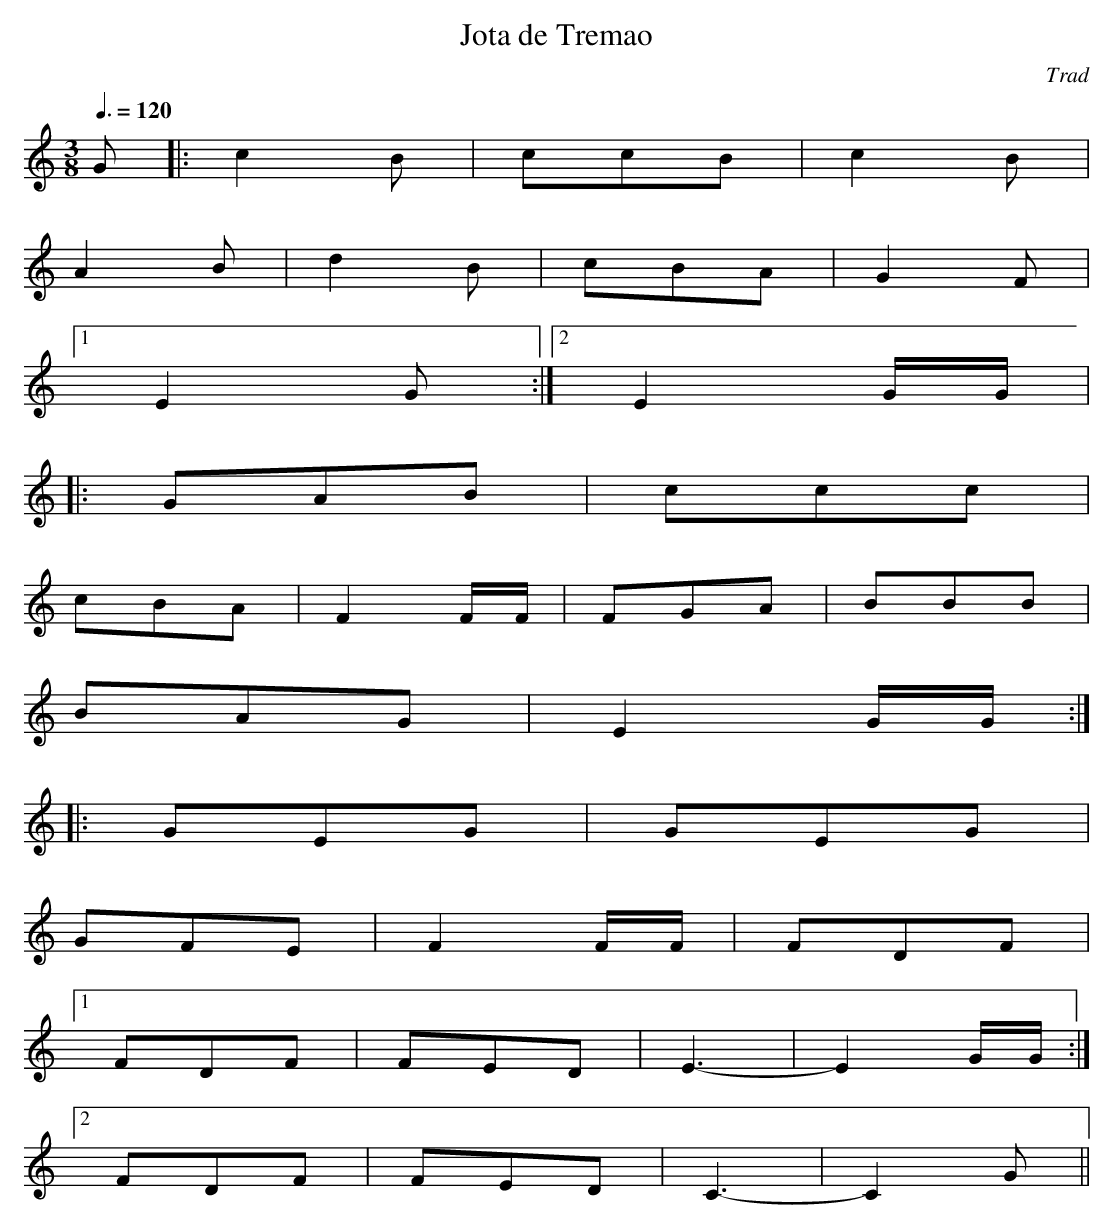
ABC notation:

X:1
T:Jota de Tremao
C:Trad
M:3/8
L:1/8
Q:3/8=120
K:C
G|:c2B|ccB|c2B|
A2B|d2B|cBA|G2F|
[1 E2G:|[2 E2G/G/|
|:GAB|ccc|
cBA|F2F/F/|FGA|BBB|
BAG|E2G/G/:|
|:GEG|GEG|
GFE|F2F/F/|FDF|
[1 FDF|FED|E3-|E2G/G/:|
[2 FDF|FED|C3-|C2G||
